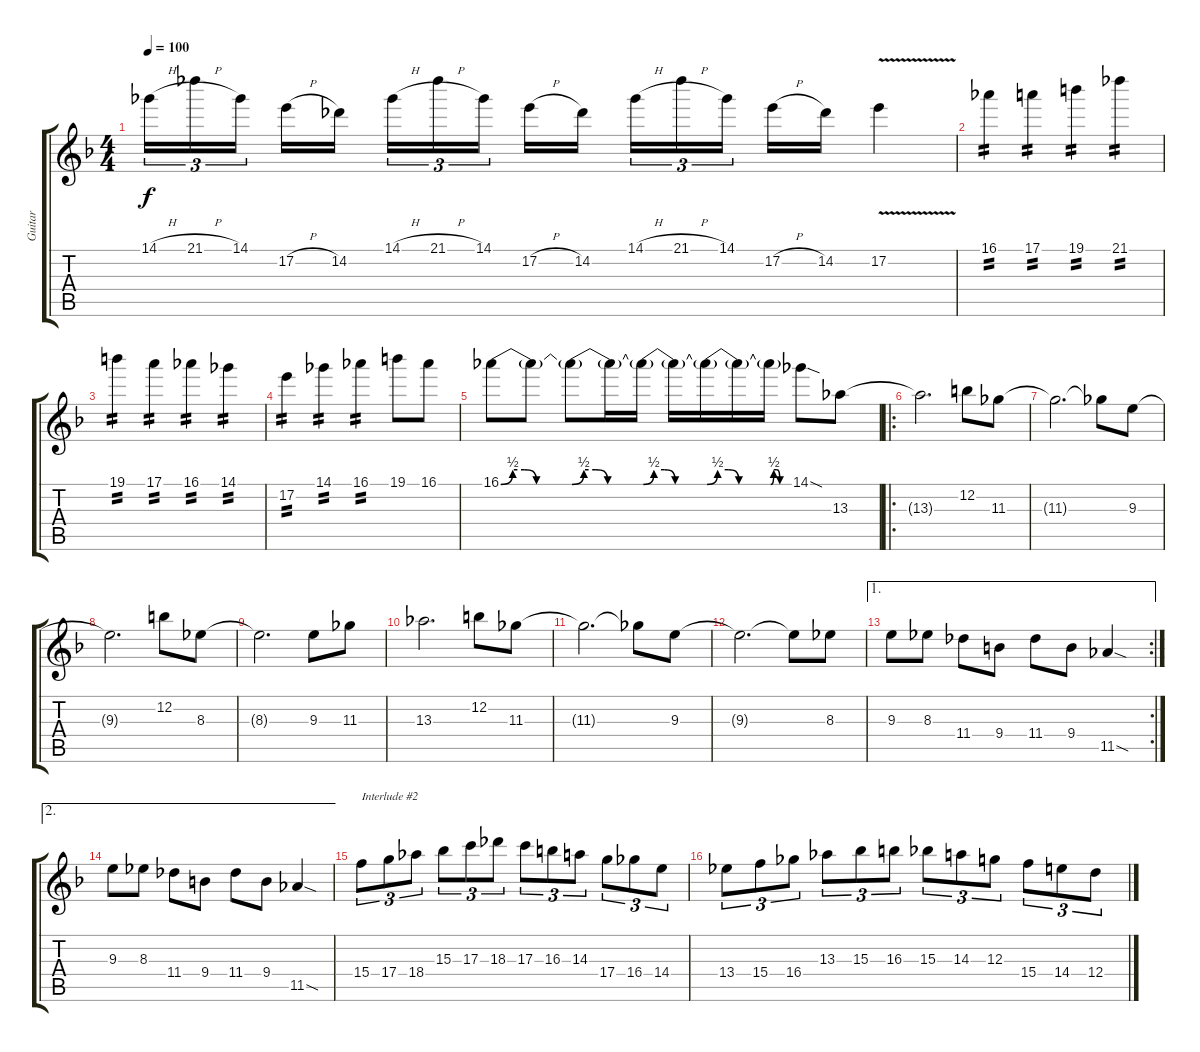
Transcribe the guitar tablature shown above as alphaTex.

\track ("Guitar" "Guitar") {instrument distortionguitar}
\staff {score tabs}
\tuning (E4 B3 G3 D3 A2 D2) {hide}
\ts (4 4)
\tempo 100
\clef g2
\ks dminor
14.1{h}.16{tu (3 2) dy f beam Down} 21.1{h}.16{tu (3 2) beam Down} 14.1.16{tu (3 2) beam Down beam splitsecondary} 17.2{h}.16{beam Down} 14.2.16{beam Down} 14.1{h}.16{tu (3 2)} 21.1{h}.16{tu (3 2)} 14.1.16{tu (3 2) beam splitsecondary} 17.2{h}.16 14.2.16 14.1{h}.16{tu (3 2)} 21.1{h}.16{tu (3 2)} 14.1.16{tu (3 2) beam splitsecondary} 17.2{h}.16 14.2.16 17.2{v}.4 |
16.1.4{tp 2} 17.1.4{tp 2} 19.1.4{tp 2} 21.1.4{tp 2} |
19.1.4{tp 2} 17.1.4{tp 2} 16.1.4{tp 2} 14.1.4{tp 2} |
17.2.4{tp 2} 14.1.4{tp 2} 16.1.4{tp 2} 19.1.8 16.1.8 |
16.1{be (custom 0 0 10 2 20 2 30 0 60 0)}.8 16.1{t}.8 16.1{be (custom 0 0 10 2 20 2 30 0 60 0) t}.8 16.1{t}.16 16.1{be (custom 0 0 10 2 20 2 30 0 60 0) t}.16 16.1{t}.16 16.1{be (custom 0 0 10 2 20 2 30 0 60 0) t}.16 16.1{t}.16 16.1{be (custom 0 0 10 2 20 2 30 0 60 0) t}.16 14.1{sod}.8 13.3.8 |
\ro
13.3{t}.2{d} 12.2.8 11.3.8 |
11.3{t}.2{d} 11.3{t}.8 9.3.8 |
9.3{t}.2{d} 12.2.8 8.3.8 |
8.3{t}.2{d} 9.3.8 11.3.8 |
13.3.2{d} 12.2.8 11.3.8 |
11.3{t}.2{d} 11.3{t}.8 9.3.8 |
9.3{t}.2{d} 9.3{t}.8 8.3.8 |
\ae 1
\rc 2
9.3.8 8.3.8 11.4.8 9.4.8 11.4.8 9.4.8 11.5{sod}.4 |
\ae 2
9.3.8 8.3.8 11.4.8 9.4.8 11.4.8 9.4.8 11.5{sod}.4 |
15.4.8{tu (3 2) txt "Interlude #2"} 17.4.8{tu (3 2)} 18.4.8{tu (3 2)} 15.3.8{tu (3 2)} 17.3.8{tu (3 2)} 18.3.8{tu (3 2)} 17.3.8{tu (3 2)} 16.3.8{tu (3 2)} 14.3.8{tu (3 2)} 17.4.8{tu (3 2)} 16.4.8{tu (3 2)} 14.4.8{tu (3 2)} |
13.4.8{tu (3 2)} 15.4.8{tu (3 2)} 16.4.8{tu (3 2)} 13.3.8{tu (3 2)} 15.3.8{tu (3 2)} 16.3.8{tu (3 2)} 15.3.8{tu (3 2)} 14.3.8{tu (3 2)} 12.3.8{tu (3 2)} 15.4.8{tu (3 2)} 14.4.8{tu (3 2)} 12.4.8{tu (3 2)}
